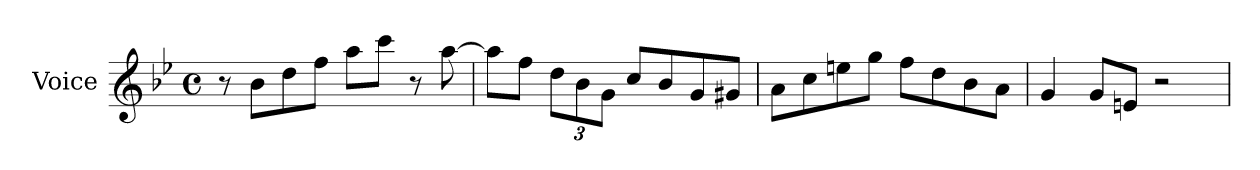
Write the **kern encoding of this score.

**kern
*part1
*staff1
*I"Voice
*I'Voice
*clefG2
*k[b-e-]
*M4/4
*met(c)
=1
8r
8b-\L
8dd\
8ff\J
8aa\L
8ccc\J
8r
[>8aa\
=2
8aa\L]
8ff\J
12dd\L
12b-\
12g\J
8cc/L
8b-/
8g/
8g#X/J
=3
8a\L
8cc\
8een\
8gg\J
8ff\L
8dd\
8b-\
8a\J
=4
4g/
8g/L
8en/J
2rcc
=
*-
